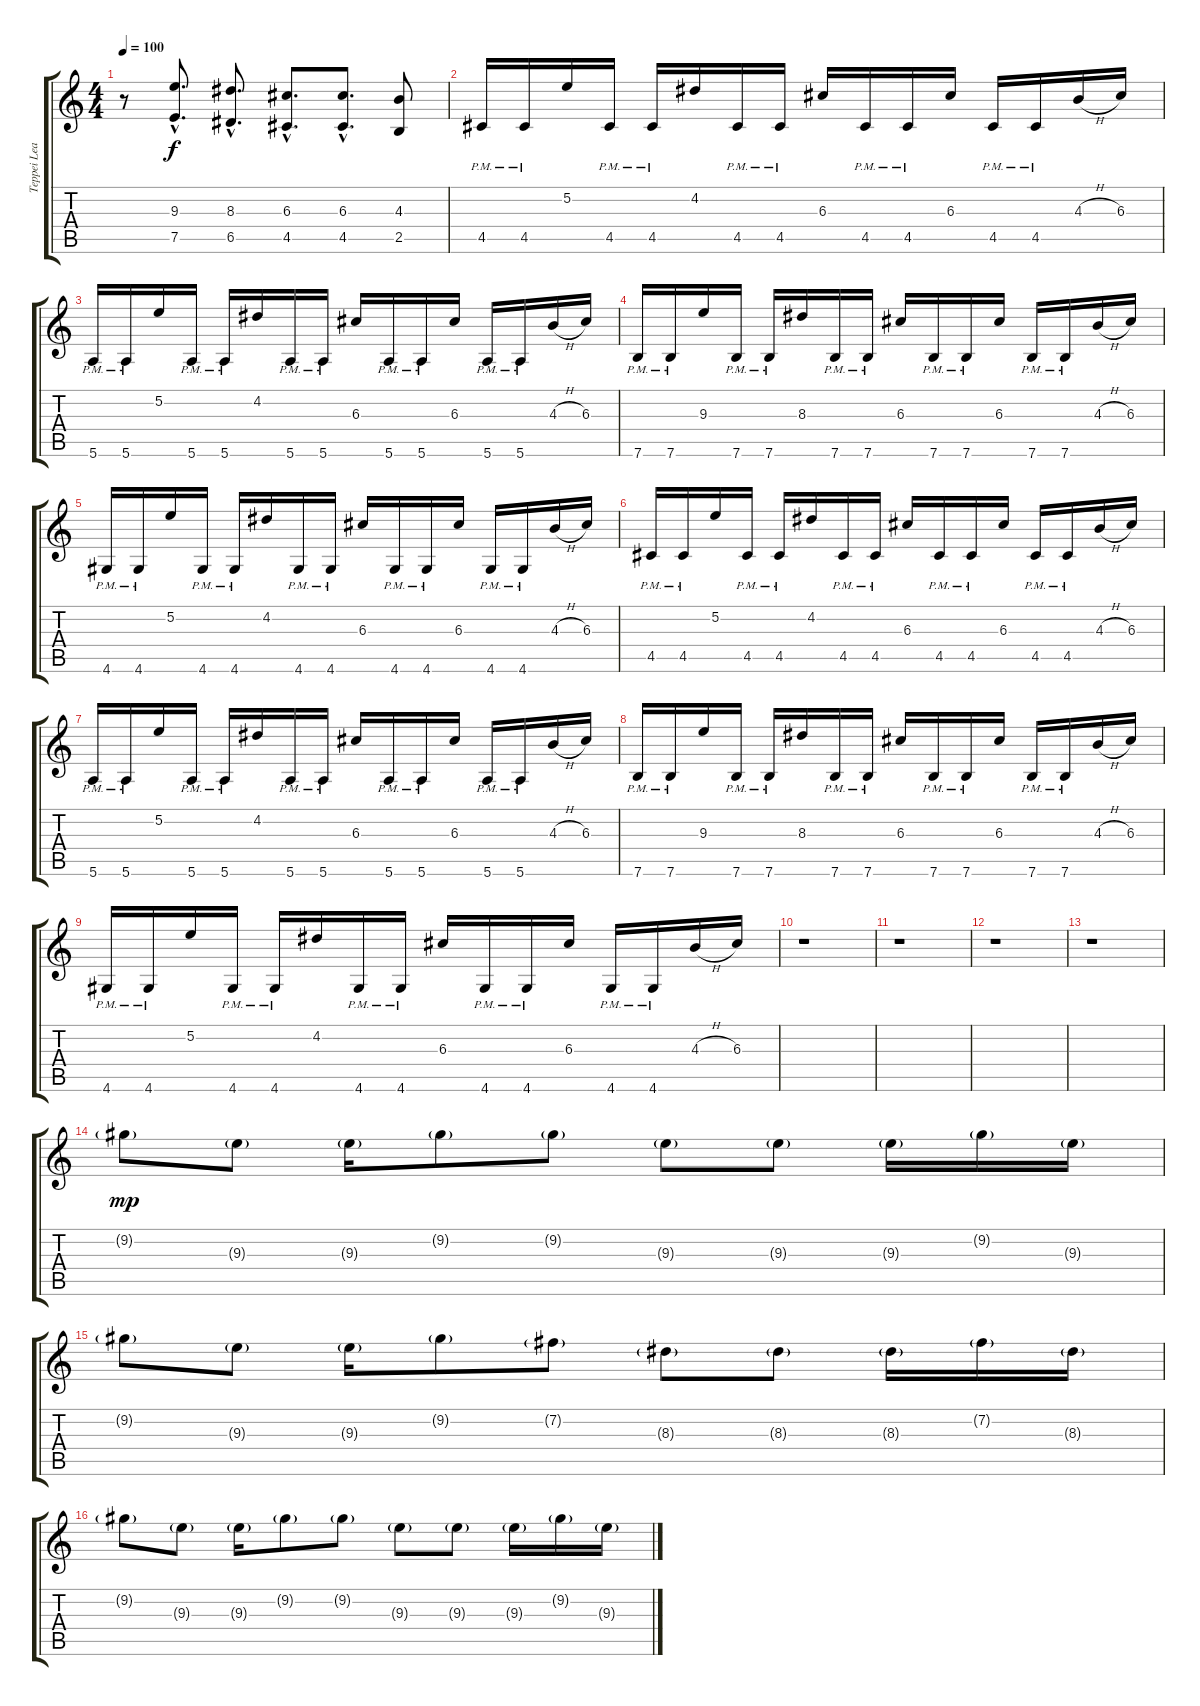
\track ("Teppei Lead Guitar" "Teppei Lea") {instrument distortionguitar}
\staff {score tabs}
\tuning (E4 B3 G3 D3 A2 E2) {hide}
\ts (4 4)
\tempo 100
\clef g2
\ks c
r.8{dy f} (9.3{hac} 7.5{hac}).8{d} (8.3{hac} 6.5{hac}).8{d} (6.3{hac} 4.5{hac}).8{d} (6.3{hac} 4.5{hac}).8{d} (4.3 2.5).8 |
4.5{pm}.16 4.5{pm}.16 5.2.16 4.5{pm}.16 4.5{pm}.16 4.2.16 4.5{pm}.16 4.5{pm}.16 6.3.16 4.5{pm}.16 4.5{pm}.16 6.3.16 4.5{pm}.16 4.5{pm}.16 4.3{h}.16 6.3.16 |
5.6{pm}.16 5.6{pm}.16 5.2.16 5.6{pm}.16 5.6{pm}.16 4.2.16 5.6{pm}.16 5.6{pm}.16 6.3.16 5.6{pm}.16 5.6{pm}.16 6.3.16 5.6{pm}.16 5.6{pm}.16 4.3{h}.16 6.3.16 |
7.6{pm}.16 7.6{pm}.16 9.3.16 7.6{pm}.16 7.6{pm}.16 8.3.16 7.6{pm}.16 7.6{pm}.16 6.3.16 7.6{pm}.16 7.6{pm}.16 6.3.16 7.6{pm}.16 7.6{pm}.16 4.3{h}.16 6.3.16 |
4.6{pm}.16 4.6{pm}.16 5.2.16 4.6{pm}.16 4.6{pm}.16 4.2.16 4.6{pm}.16 4.6{pm}.16 6.3.16 4.6{pm}.16 4.6{pm}.16 6.3.16 4.6{pm}.16 4.6{pm}.16 4.3{h}.16 6.3.16 |
4.5{pm}.16 4.5{pm}.16 5.2.16 4.5{pm}.16 4.5{pm}.16 4.2.16 4.5{pm}.16 4.5{pm}.16 6.3.16 4.5{pm}.16 4.5{pm}.16 6.3.16 4.5{pm}.16 4.5{pm}.16 4.3{h}.16 6.3.16 |
5.6{pm}.16 5.6{pm}.16 5.2.16 5.6{pm}.16 5.6{pm}.16 4.2.16 5.6{pm}.16 5.6{pm}.16 6.3.16 5.6{pm}.16 5.6{pm}.16 6.3.16 5.6{pm}.16 5.6{pm}.16 4.3{h}.16 6.3.16 |
7.6{pm}.16 7.6{pm}.16 9.3.16 7.6{pm}.16 7.6{pm}.16 8.3.16 7.6{pm}.16 7.6{pm}.16 6.3.16 7.6{pm}.16 7.6{pm}.16 6.3.16 7.6{pm}.16 7.6{pm}.16 4.3{h}.16 6.3.16 |
4.6{pm}.16 4.6{pm}.16 5.2.16 4.6{pm}.16 4.6{pm}.16 4.2.16 4.6{pm}.16 4.6{pm}.16 6.3.16 4.6{pm}.16 4.6{pm}.16 6.3.16 4.6{pm}.16 4.6{pm}.16 4.3{h}.16 6.3.16 |
r.1 |
r.1 |
r.1 |
r.1 |
9.2{g}.8{dy mp} 9.3{g}.8 9.3{g}.16 9.2{g}.8 9.2{g}.8 9.3{g}.8 9.3{g}.8 9.3{g}.16 9.2{g}.16 9.3{g}.16 |
9.2{g}.8 9.3{g}.8 9.3{g}.16 9.2{g}.8 7.2{g}.8 8.3{g}.8 8.3{g}.8 8.3{g}.16 7.2{g}.16 8.3{g}.16 |
9.2{g}.8 9.3{g}.8 9.3{g}.16 9.2{g}.8 9.2{g}.8 9.3{g}.8 9.3{g}.8 9.3{g}.16 9.2{g}.16 9.3{g}.16
